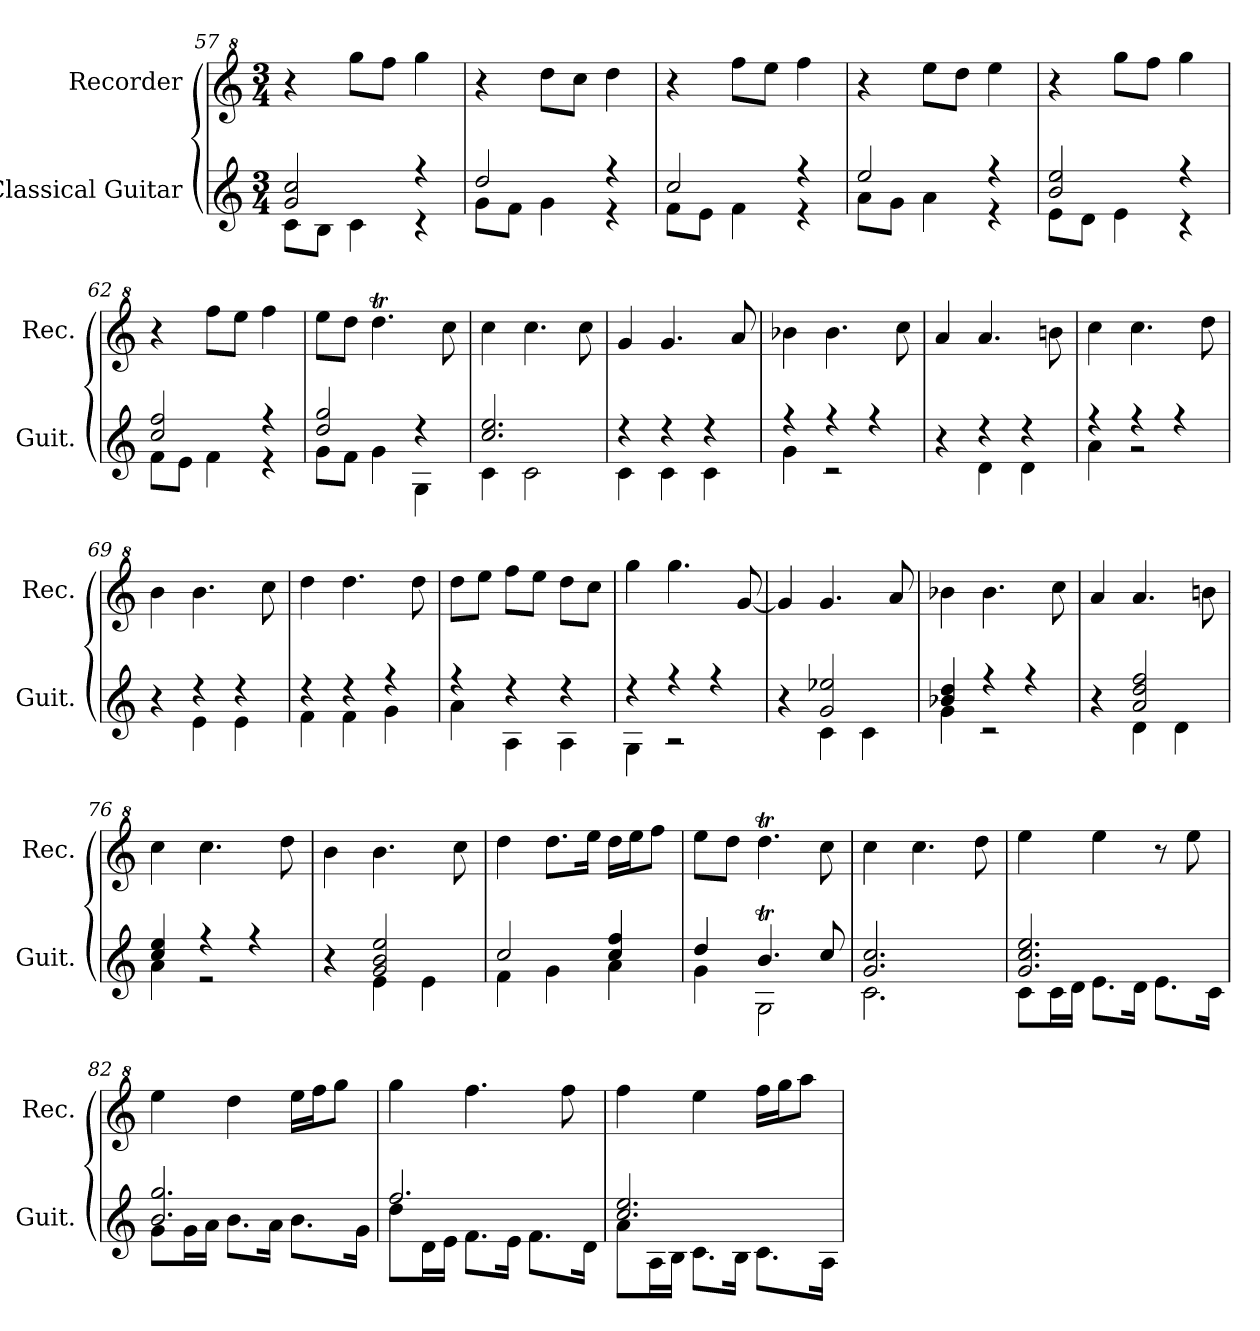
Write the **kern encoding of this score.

**kern	**kern
*part2	*part1
*staff2	*staff1
*I"Classical Guitar	*I"Recorder
*I'Guit.	*I'Rec.
*clefG2	*clefG^2
*k[]	*k[]
*M3/4	*M3/4
=57	=57
*^	*
2g/ 2cc/	8c\L	4r
.	8B\J	.
.	4c\	8ggg\L
.	.	8fff\J
4r	4r	4ggg\
=58	=58	=58
2dd/	8g\L	4r
.	8f\J	.
.	4g\	8ddd\L
.	.	8ccc\J
4r	4r	4ddd\
!!LO:PB:g=z
=59	=59	=59
2cc/	8f\L	4r
.	8e\J	.
.	4f\	8fff\L
.	.	8eee\J
4r	4r	4fff\
=60	=60	=60
2ee/	8a\L	4r
.	8g\J	.
.	4a\	8eee\L
.	.	8ddd\J
4r	4r	4eee\
=61	=61	=61
2b/ 2ee/	8e\L	4r
.	8d\J	.
.	4e\	8ggg\L
.	.	8fff\J
4r	4r	4ggg\
=62	=62	=62
2cc/ 2ff/	8f\L	4r
.	8e\J	.
.	4f\	8fff\L
.	.	8eee\J
4r	4r	4fff\
=63	=63	=63
2dd/ 2gg/	8g\L	8eee\L
.	8f\J	8ddd\J
.	4g\	4.dddT\
4r	4G\	.
.	.	8ccc\
=64	=64	=64
2.cc/ 2.ee/	4c\	4ccc\
.	2c\	4.ccc\
.	.	8ccc\
=65	=65	=65
4r	4c\	4gg/
4r	4c\	4.gg/
4r	4c\	.
.	.	8aa/
=66	=66	=66
4r	4g\	4bb-X\
4r	2r	4.bb-\
4r	.	.
.	.	8ccc\
=67	=67	=67
4r	4ryy	4aa/
4r	4d\	4.aa/
4r	4d\	.
.	.	8bbn\
=68	=68	=68
4r	4a\	4ccc\
4r	2r	4.ccc\
4r	.	.
.	.	8ddd\
!!LO:LB:g=z
=69	=69	=69
4r	4ryy	4bb\
4r	4e\	4.bb\
4r	4e\	.
.	.	8ccc\
=70	=70	=70
4r	4f\	4ddd\
4r	4f\	4.ddd\
4r	4g\	.
.	.	8ddd\
=71	=71	=71
4r	4a\	8ddd\L
.	.	8eee\J
4r	4A\	8fff\L
.	.	8eee\J
4r	4A\	8ddd\L
.	.	8ccc\J
=72	=72	=72
4r	4G\	4ggg\
4r	2r	4.ggg\
4r	.	.
.	.	[8gg/
=73	=73	=73
4r	4ryy	4gg/]
2g/ 2ee-X/	4c\	4.gg/
.	4c\	.
.	.	8aa/
=74	=74	=74
4b-X/ 4dd/	4g\	4bb-X\
4r	2r	4.bb-\
4r	.	.
.	.	8ccc\
=75	=75	=75
4r	4ryy	4aa/
2a/ 2dd/ 2ff/	4d\	4.aa/
.	4d\	.
.	.	8bbn\
=76	=76	=76
4cc/ 4ee/	4a\	4ccc\
4r	2r	4.ccc\
4r	.	.
.	.	8ddd\
=77	=77	=77
4r	4ryy	4bb\
2g/ 2b/ 2ee/	4e\	4.bb\
.	4e\	.
.	.	8ccc\
=78	=78	=78
2cc/	4f\	4ddd\
.	4g\	8.ddd\L
.	.	16eee\Jk
4cc/ 4ff/	4a\	16ddd\LL
.	.	16eee\J
.	.	8fff\J
!!LO:LB:g=z
=79	=79	=79
4dd/	4g\	8eee\L
.	.	8ddd\J
4.bt/	2G\	4.dddT\
8cc/	.	8ccc\
=80	=80	=80
2.g/ 2.cc/	2.c\	4ccc\
.	.	4.ccc\
.	.	8ddd\
=81	=81	=81
2.g/ 2.cc/ 2.ee/	8c\L	4eee\
.	16c\L	.
.	16d\JJ	.
.	8.e\L	4eee\
.	16d\Jk	.
.	8.e\L	8r
.	.	8eee\
.	16c\Jk	.
=82	=82	=82
2.b/ 2.gg/	8g\L	4eee\
.	16g\L	.
.	16a\JJ	.
.	8.b\L	4ddd\
.	16a\Jk	.
.	8.b\L	16eee\LL
.	.	16fff\J
.	.	8ggg\J
.	16g\Jk	.
=83	=83	=83
2.ff/	8dd\L	4ggg\
.	16d\L	.
.	16e\JJ	.
.	8.f\L	4.fff\
.	16e\Jk	.
.	8.f\L	.
.	.	8fff\
.	16d\Jk	.
=84	=84	=84
2.cc/ 2.ee/	8a\L	4fff\
.	16A\L	.
.	16B\JJ	.
.	8.c\L	4eee\
.	16B\Jk	.
.	8.c\L	16fff\LL
.	.	16ggg\J
.	.	8aaa\J
.	16A\Jk	.
*v	*v	*
=	=
*-	*-
